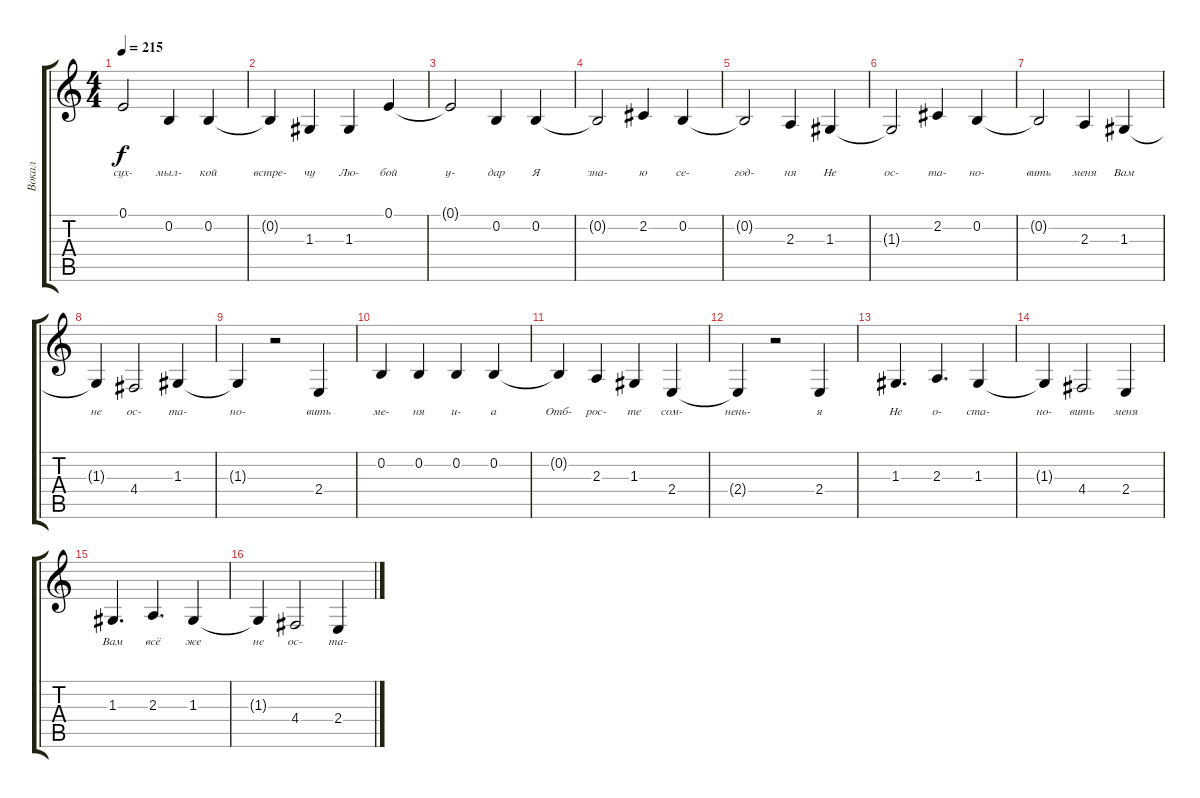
\track ("Вокал" "Вокал") {instrument lead2sawtooth}
\staff {score tabs}
\tuning (E4 B3 G3 D3 A2 E2) {hide}
\ts (4 4)
\tempo 215
\clef g2
\ks c
0.1{t}.2{lyrics (0 "сух-") lyrics (1 "") lyrics (2 "") lyrics (3 "") lyrics (4 "") dy f} 0.2.4{lyrics (0 "мыл-") lyrics (1 "") lyrics (2 "") lyrics (3 "") lyrics (4 "")} 0.2.4{lyrics (0 "кой") lyrics (1 "") lyrics (2 "") lyrics (3 "") lyrics (4 "")} |
0.2{t}.4{lyrics (0 "встре-") lyrics (1 "") lyrics (2 "") lyrics (3 "") lyrics (4 "")} 1.3.4{lyrics (0 "чу") lyrics (1 "") lyrics (2 "") lyrics (3 "") lyrics (4 "")} 1.3.4{lyrics (0 "Лю-") lyrics (1 "") lyrics (2 "") lyrics (3 "") lyrics (4 "")} 0.1.4{lyrics (0 "бой") lyrics (1 "") lyrics (2 "") lyrics (3 "") lyrics (4 "")} |
0.1{t}.2{lyrics (0 "у-") lyrics (1 "") lyrics (2 "") lyrics (3 "") lyrics (4 "")} 0.2.4{lyrics (0 "дар") lyrics (1 "") lyrics (2 "") lyrics (3 "") lyrics (4 "")} 0.2.4{lyrics (0 "Я") lyrics (1 "") lyrics (2 "") lyrics (3 "") lyrics (4 "")} |
0.2{t}.2{lyrics (0 "зна-") lyrics (1 "") lyrics (2 "") lyrics (3 "") lyrics (4 "")} 2.2.4{lyrics (0 "ю") lyrics (1 "") lyrics (2 "") lyrics (3 "") lyrics (4 "")} 0.2.4{lyrics (0 "се-") lyrics (1 "") lyrics (2 "") lyrics (3 "") lyrics (4 "")} |
0.2{t}.2{lyrics (0 "год-") lyrics (1 "") lyrics (2 "") lyrics (3 "") lyrics (4 "")} 2.3.4{lyrics (0 "ня") lyrics (1 "") lyrics (2 "") lyrics (3 "") lyrics (4 "")} 1.3.4{lyrics (0 "Не") lyrics (1 "") lyrics (2 "") lyrics (3 "") lyrics (4 "")} |
1.3{t}.2{lyrics (0 "ос-") lyrics (1 "") lyrics (2 "") lyrics (3 "") lyrics (4 "")} 2.2.4{lyrics (0 "та-") lyrics (1 "") lyrics (2 "") lyrics (3 "") lyrics (4 "")} 0.2.4{lyrics (0 "но-") lyrics (1 "") lyrics (2 "") lyrics (3 "") lyrics (4 "")} |
0.2{t}.2{lyrics (0 "вить") lyrics (1 "") lyrics (2 "") lyrics (3 "") lyrics (4 "")} 2.3.4{lyrics (0 "меня") lyrics (1 "") lyrics (2 "") lyrics (3 "") lyrics (4 "")} 1.3.4{lyrics (0 "Вам") lyrics (1 "") lyrics (2 "") lyrics (3 "") lyrics (4 "")} |
1.3{t}.4{lyrics (0 "не") lyrics (1 "") lyrics (2 "") lyrics (3 "") lyrics (4 "")} 4.4.2{lyrics (0 "ос-") lyrics (1 "") lyrics (2 "") lyrics (3 "") lyrics (4 "")} 1.3.4{lyrics (0 "та-") lyrics (1 "") lyrics (2 "") lyrics (3 "") lyrics (4 "")} |
1.3{t}.4{lyrics (0 "но-") lyrics (1 "") lyrics (2 "") lyrics (3 "") lyrics (4 "")} r.2 2.4.4{lyrics (0 "вить") lyrics (1 "") lyrics (2 "") lyrics (3 "") lyrics (4 "")} |
0.2.4{lyrics (0 "ме-") lyrics (1 "") lyrics (2 "") lyrics (3 "") lyrics (4 "")} 0.2.4{lyrics (0 "ня") lyrics (1 "") lyrics (2 "") lyrics (3 "") lyrics (4 "")} 0.2.4{lyrics (0 "и-") lyrics (1 "") lyrics (2 "") lyrics (3 "") lyrics (4 "")} 0.2.4{lyrics (0 "а") lyrics (1 "") lyrics (2 "") lyrics (3 "") lyrics (4 "")} |
0.2{t}.4{lyrics (0 "Отб-") lyrics (1 "") lyrics (2 "") lyrics (3 "") lyrics (4 "")} 2.3.4{lyrics (0 "рос-") lyrics (1 "") lyrics (2 "") lyrics (3 "") lyrics (4 "")} 1.3.4{lyrics (0 "те") lyrics (1 "") lyrics (2 "") lyrics (3 "") lyrics (4 "")} 2.4.4{lyrics (0 "сом-") lyrics (1 "") lyrics (2 "") lyrics (3 "") lyrics (4 "")} |
2.4{t}.4{lyrics (0 "нень-") lyrics (1 "") lyrics (2 "") lyrics (3 "") lyrics (4 "")} r.2 2.4.4{lyrics (0 "я") lyrics (1 "") lyrics (2 "") lyrics (3 "") lyrics (4 "")} |
1.3.4{d lyrics (0 "Не") lyrics (1 "") lyrics (2 "") lyrics (3 "") lyrics (4 "")} 2.3.4{d lyrics (0 "о-") lyrics (1 "") lyrics (2 "") lyrics (3 "") lyrics (4 "")} 1.3.4{lyrics (0 "ста-") lyrics (1 "") lyrics (2 "") lyrics (3 "") lyrics (4 "")} |
1.3{t}.4{lyrics (0 "но-") lyrics (1 "") lyrics (2 "") lyrics (3 "") lyrics (4 "")} 4.4.2{lyrics (0 "вить") lyrics (1 "") lyrics (2 "") lyrics (3 "") lyrics (4 "")} 2.4.4{lyrics (0 "меня") lyrics (1 "") lyrics (2 "") lyrics (3 "") lyrics (4 "")} |
1.3.4{d lyrics (0 "Вам") lyrics (1 "") lyrics (2 "") lyrics (3 "") lyrics (4 "")} 2.3.4{d lyrics (0 "всё") lyrics (1 "") lyrics (2 "") lyrics (3 "") lyrics (4 "")} 1.3.4{lyrics (0 "же") lyrics (1 "") lyrics (2 "") lyrics (3 "") lyrics (4 "")} |
1.3{t}.4{lyrics (0 "не") lyrics (1 "") lyrics (2 "") lyrics (3 "") lyrics (4 "")} 4.4.2{lyrics (0 "ос-") lyrics (1 "") lyrics (2 "") lyrics (3 "") lyrics (4 "")} 2.4.4{lyrics (0 "та-") lyrics (1 "") lyrics (2 "") lyrics (3 "") lyrics (4 "")}
